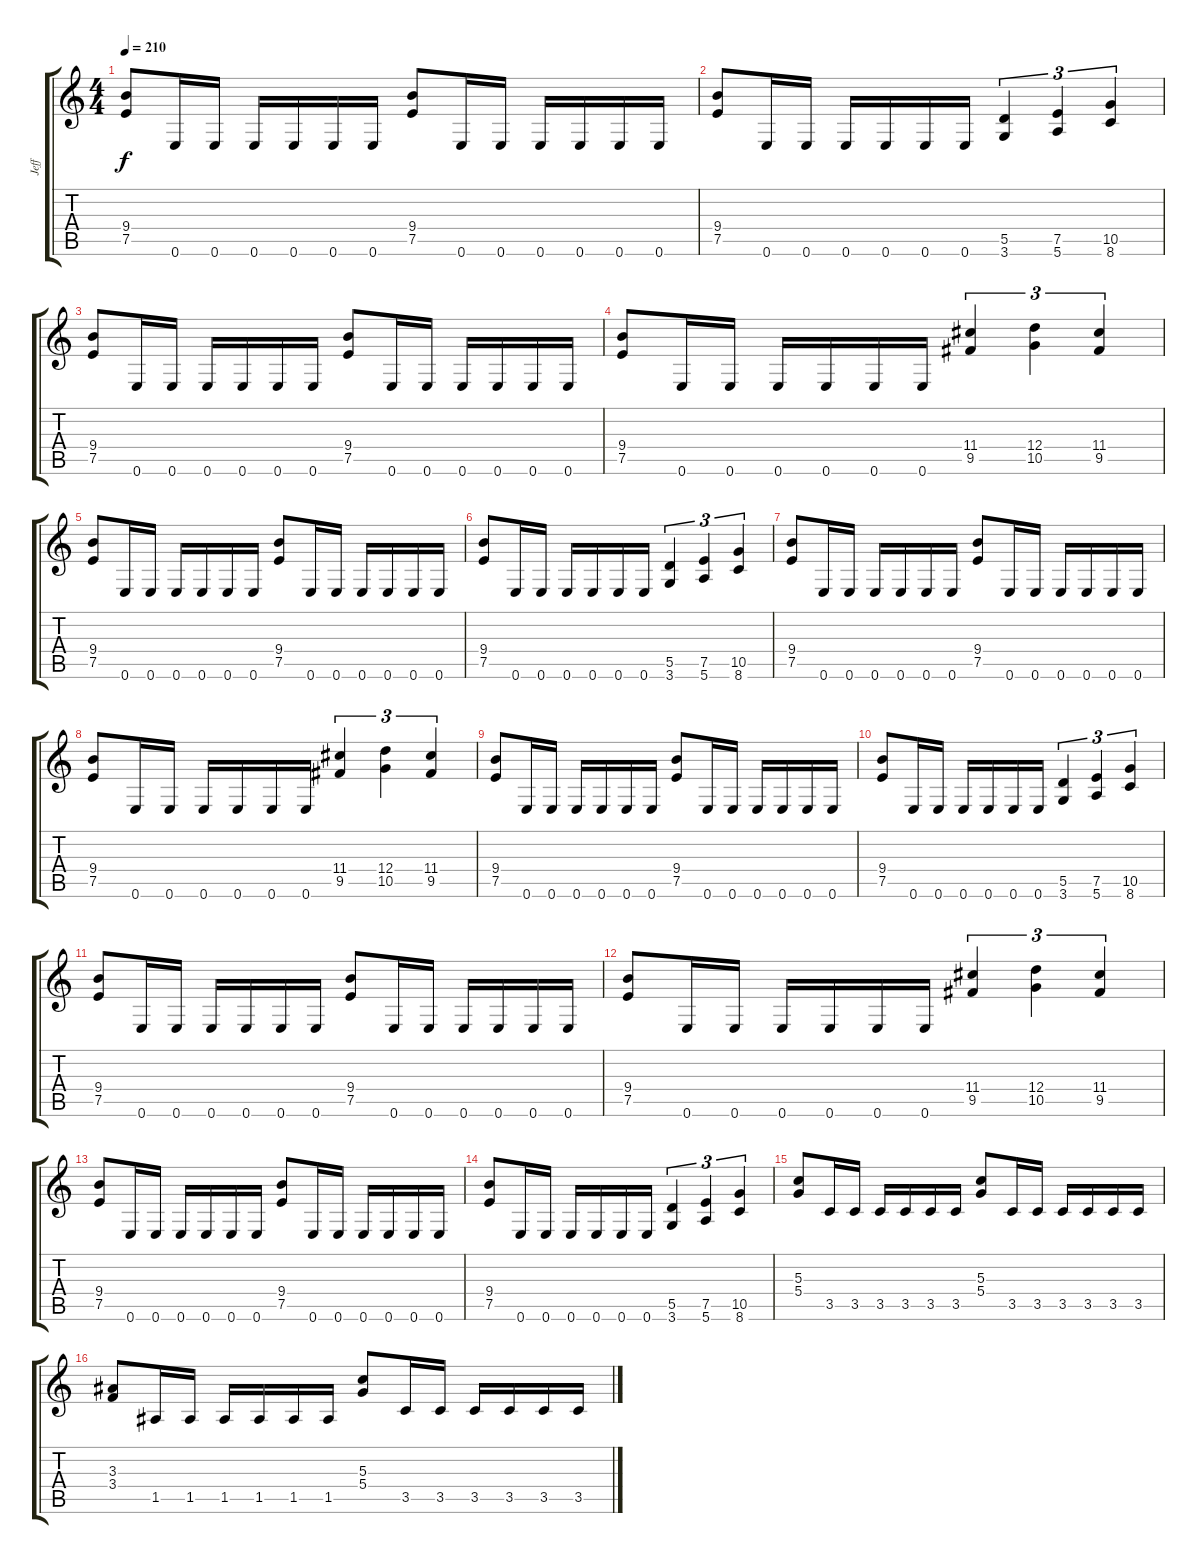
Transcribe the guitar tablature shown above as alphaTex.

\track ("Jeff" "Jeff") {instrument distortionguitar}
\staff {score tabs}
\tuning (E4 B3 G3 D3 A2 E2) {hide}
\ts (4 4)
\tempo 210
\clef g2
\ks c
(9.4 7.5).8{dy f} 0.6.16 0.6.16 0.6.16 0.6.16 0.6.16 0.6.16 (9.4 7.5).8 0.6.16 0.6.16 0.6.16 0.6.16 0.6.16 0.6.16 |
(9.4 7.5).8 0.6.16 0.6.16 0.6.16 0.6.16 0.6.16 0.6.16 (5.5 3.6).4{tu (3 2)} (7.5 5.6).4{tu (3 2)} (10.5 8.6).4{tu (3 2)} |
(9.4 7.5).8 0.6.16 0.6.16 0.6.16 0.6.16 0.6.16 0.6.16 (9.4 7.5).8 0.6.16 0.6.16 0.6.16 0.6.16 0.6.16 0.6.16 |
(9.4 7.5).8 0.6.16 0.6.16 0.6.16 0.6.16 0.6.16 0.6.16 (11.4 9.5).4{tu (3 2)} (12.4 10.5).4{tu (3 2)} (11.4 9.5).4{tu (3 2)} |
(9.4 7.5).8 0.6.16 0.6.16 0.6.16 0.6.16 0.6.16 0.6.16 (9.4 7.5).8 0.6.16 0.6.16 0.6.16 0.6.16 0.6.16 0.6.16 |
(9.4 7.5).8 0.6.16 0.6.16 0.6.16 0.6.16 0.6.16 0.6.16 (5.5 3.6).4{tu (3 2)} (7.5 5.6).4{tu (3 2)} (10.5 8.6).4{tu (3 2)} |
(9.4 7.5).8 0.6.16 0.6.16 0.6.16 0.6.16 0.6.16 0.6.16 (9.4 7.5).8 0.6.16 0.6.16 0.6.16 0.6.16 0.6.16 0.6.16 |
(9.4 7.5).8 0.6.16 0.6.16 0.6.16 0.6.16 0.6.16 0.6.16 (11.4 9.5).4{tu (3 2)} (12.4 10.5).4{tu (3 2)} (11.4 9.5).4{tu (3 2)} |
(9.4 7.5).8 0.6.16 0.6.16 0.6.16 0.6.16 0.6.16 0.6.16 (9.4 7.5).8 0.6.16 0.6.16 0.6.16 0.6.16 0.6.16 0.6.16 |
(9.4 7.5).8 0.6.16 0.6.16 0.6.16 0.6.16 0.6.16 0.6.16 (5.5 3.6).4{tu (3 2)} (7.5 5.6).4{tu (3 2)} (10.5 8.6).4{tu (3 2)} |
(9.4 7.5).8 0.6.16 0.6.16 0.6.16 0.6.16 0.6.16 0.6.16 (9.4 7.5).8 0.6.16 0.6.16 0.6.16 0.6.16 0.6.16 0.6.16 |
(9.4 7.5).8 0.6.16 0.6.16 0.6.16 0.6.16 0.6.16 0.6.16 (11.4 9.5).4{tu (3 2)} (12.4 10.5).4{tu (3 2)} (11.4 9.5).4{tu (3 2)} |
(9.4 7.5).8 0.6.16 0.6.16 0.6.16 0.6.16 0.6.16 0.6.16 (9.4 7.5).8 0.6.16 0.6.16 0.6.16 0.6.16 0.6.16 0.6.16 |
(9.4 7.5).8 0.6.16 0.6.16 0.6.16 0.6.16 0.6.16 0.6.16 (5.5 3.6).4{tu (3 2)} (7.5 5.6).4{tu (3 2)} (10.5 8.6).4{tu (3 2)} |
(5.3 5.4).8 3.5.16 3.5.16 3.5.16 3.5.16 3.5.16 3.5.16 (5.3 5.4).8 3.5.16 3.5.16 3.5.16 3.5.16 3.5.16 3.5.16 |
(3.3 3.4).8 1.5.16 1.5.16 1.5.16 1.5.16 1.5.16 1.5.16 (5.3 5.4).8 3.5.16 3.5.16 3.5.16 3.5.16 3.5.16 3.5.16
